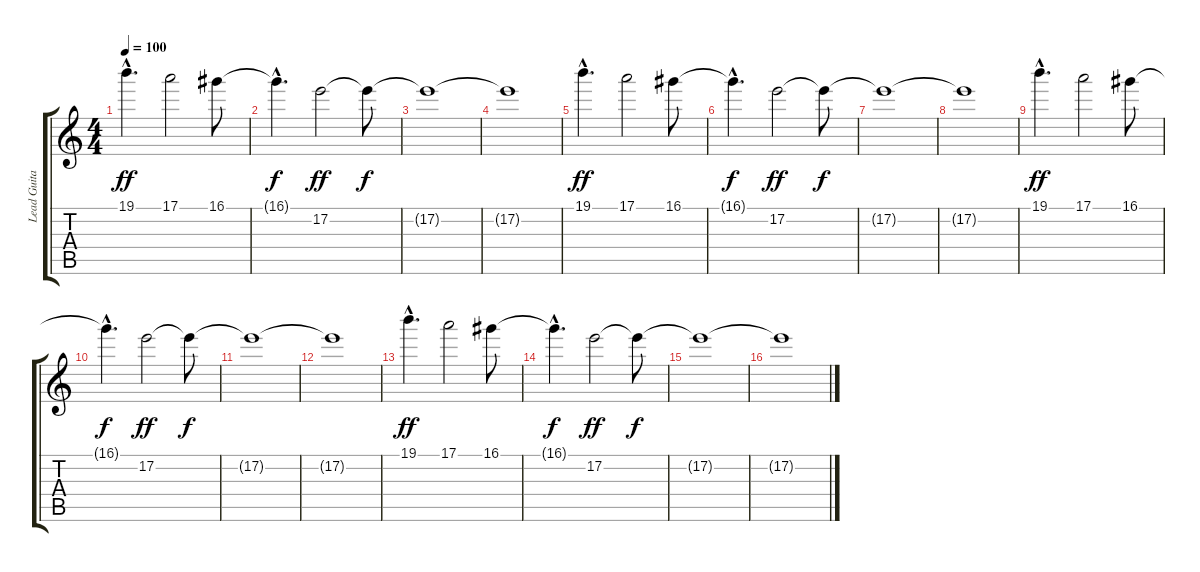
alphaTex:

\track ("Lead Guitar" "Lead Guita") {instrument distortionguitar}
\staff {score tabs}
\tuning (E4 B3 G3 D3 A2 E2) {hide}
\ts (4 4)
\tempo 100
\clef g2
\ks c
19.1{hac}.4{d dy ff} 17.1.2 16.1.8 |
16.1{hac t}.4{d dy f} 17.2.2{dy ff} 17.2{t}.8{dy f} |
17.2{t}.1 |
17.2{t}.1 |
19.1{hac}.4{d dy ff} 17.1.2 16.1.8 |
16.1{hac t}.4{d dy f} 17.2.2{dy ff} 17.2{t}.8{dy f} |
17.2{t}.1 |
17.2{t}.1 |
19.1{hac}.4{d dy ff} 17.1.2 16.1.8 |
16.1{hac t}.4{d dy f} 17.2.2{dy ff} 17.2{t}.8{dy f} |
17.2{t}.1 |
17.2{t}.1 |
19.1{hac}.4{d dy ff} 17.1.2 16.1.8 |
16.1{hac t}.4{d dy f} 17.2.2{dy ff} 17.2{t}.8{dy f} |
17.2{t}.1 |
17.2{t}.1
